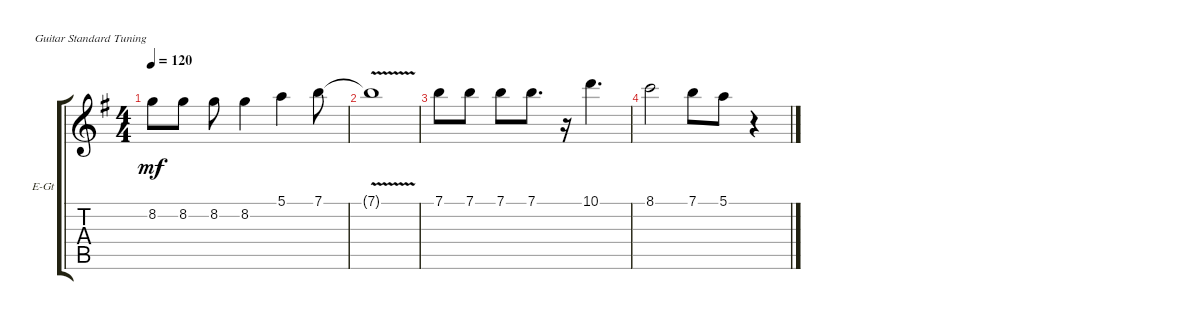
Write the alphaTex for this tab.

\defaultSystemsLayout 4
\bracketExtendMode groupsimilarinstruments
\firstSystemTrackNameOrientation horizontal
\otherSystemsTrackNameOrientation horizontal
\track ("Solo Guitar 2" "E-Gt") {instrument distortionguitar}
\staff {score tabs}
\tuning (E4 B3 G3 D3 A2 E2)
\ts (4 4)
\tempo 120
\clef g2
\scale
0.333333
\ks eminor
8.2.8{dy mf} 8.2.8 8.2.8 8.2.4 5.1.4 7.1.8 |
\scale
0.333333 7.1{v t}.1 |
\scale
0.333333 7.1.8 7.1.8 7.1.8 7.1.8{d} r.16 10.1.4{d} |
\scale
0.333333 8.1.2 7.1.8 5.1.8 r.4 |
\scale
0.333333 |
\scale
0.333333 |
\scale
0.333333 |
\scale
0.333333 |
\scale
0.333333 |
\scale
0.333333 |
\scale
0.333333 |
\scale
0.333333 |
\scale
0.333333 |
\scale
0.333333 |
\scale
0.333333 |
\scale
0.333333
